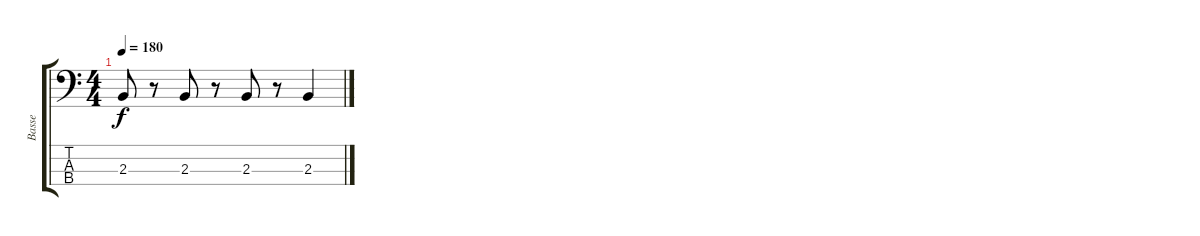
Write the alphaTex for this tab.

\track ("Basse" "Basse") {instrument electricbassfinger}
\staff {score tabs}
\tuning (G2 D2 A1 E1) {hide}
\ts (4 4)
\tempo 180
\clef f4
\ks c
2.3.8{dy f} r.8 2.3.8 r.8 2.3.8 r.8 2.3.4
